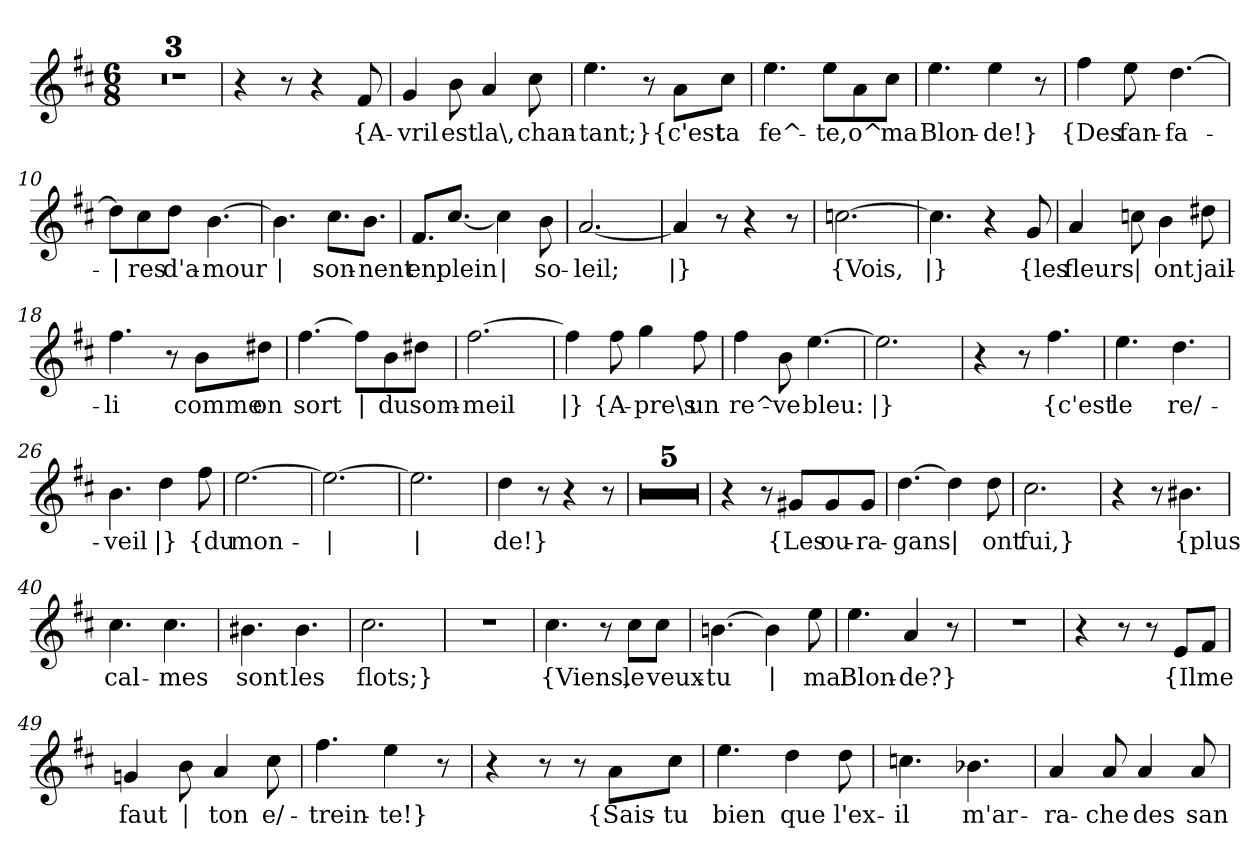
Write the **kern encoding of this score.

**kern	**text
*part1	*part1
*staff1	*staff1
*clefG2	*
*k[f#c#]	*
*M6/8	*
=1	=1
2.r	.
=2	=2
2.r	.
=3	=3
2.r	.
=4	=4
4r	.
8r	.
4r	.
!	!LO:LY:b
8f#/	{A-
=5	=5
!	!LO:LY:b
4g/	-vril
!	!LO:LY:b
8b\	est
!	!LO:LY:b
4a/	la\,
!	!LO:LY:b
8cc#\	chan-
=6	=6
!	!LO:LY:b
4.ee\	-tant;}
8r	.
!	!LO:LY:b
8a\L	{c'est
!	!LO:LY:b
8cc#\J	ta
=7	=7
!	!LO:LY:b
4.ee\	fe^-
!	!LO:LY:b
8ee\L	-te,
!	!LO:LY:b
8a\	o^
!	!LO:LY:b
8cc#\J	ma
=8	=8
!	!LO:LY:b
4.ee\	Blon-
!	!LO:LY:b
4ee\	-de!}
8r	.
!!LO:LB:g=z
=9	=9
!	!LO:LY:b
4ff#\	{Des
!	!LO:LY:b
8ee\	fan-
!	!LO:LY:b
[4.dd\	-fa-
=10	=10
!	!LO:LY:b
8dd\L]	|
!	!LO:LY:b
8cc#\	-res
!	!LO:LY:b
8dd\J	d'a-
!	!LO:LY:b
[4.b\	-mour
=11	=11
!	!LO:LY:b
4.b\]	|
!	!LO:LY:b
8.cc#\L	son-
!	!LO:LY:b
8.b\J	-nent
=12	=12
!	!LO:LY:b
8.f#/L	en
!	!LO:LY:b
[8.cc#/J	plein
!	!LO:LY:b
4cc#\]	|
!	!LO:LY:b
8b\	so-
=13	=13
!	!LO:LY:b
[2.a/	-leil;
=14	=14
!	!LO:LY:b
4a/]	|}
8r	.
4r	.
8r	.
=15	=15
!	!LO:LY:b
[2.ccn\	{Vois,
=16	=16
!	!LO:LY:b
4.cc\]	|}
4r	.
!	!LO:LY:b
8g/	{les
!!LO:LB:g=z
=17	=17
!	!LO:LY:b
4a/	fleurs
!	!LO:LY:b
8ccn\	|
!	!LO:LY:b
4b\	ont
!	!LO:LY:b
8dd#X\	jail-
=18	=18
!	!LO:LY:b
4.ff#\	-li
8r	.
!	!LO:LY:b
8b\L	comme
!	!LO:LY:b
8dd#X\J	on
=19	=19
!	!LO:LY:b
[4.ff#\	sort
!	!LO:LY:b
8ff#\L]	|
!	!LO:LY:b
8b\	du
!	!LO:LY:b
8dd#X\J	som-
=20	=20
!	!LO:LY:b
[2.ff#\	-meil
=21	=21
!	!LO:LY:b
4ff#\]	|}
!	!LO:LY:b
8ff#\	{A-
!	!LO:LY:b
4gg\	-pre\s
!	!LO:LY:b
8ff#\	un
=22	=22
!	!LO:LY:b
4ff#\	re^-
!	!LO:LY:b
8b\	-ve
!	!LO:LY:b
[4.ee\	bleu:
=23	=23
!	!LO:LY:b
2.ee\]	|}
=24	=24
4r	.
8r	.
!	!LO:LY:b
4.ff#\	{c'est
!!LO:LB:g=z
=25	=25
!	!LO:LY:b
4.ee\	le
!	!LO:LY:b
4.dd\	re/-
=26	=26
!	!LO:LY:b
4.b\	-veil
!	!LO:LY:b
4dd\	|}
!	!LO:LY:b
8ff#\	{du
=27	=27
!	!LO:LY:b
[2.ee\	mon-
=28	=28
!	!LO:LY:b
2.ee\_	|
=29	=29
!	!LO:LY:b
2.ee\]	|
=30	=30
!	!LO:LY:b
4dd\	-de!}
8r	.
4r	.
8r	.
=31	=31
2.r	.
=32	=32
2.r	.
=33	=33
2.r	.
=34	=34
2.r	.
=35	=35
2.r	.
=36	=36
4r	.
8r	.
!	!LO:LY:b
8g#X/L	{Les
!	!LO:LY:b
8g#/	ou-
!	!LO:LY:b
8g#/J	-ra-
!!LO:LB:g=z
=37	=37
!	!LO:LY:b
[4.dd\	-gans
!	!LO:LY:b
4dd\]	|
!	!LO:LY:b
8dd\	ont
=38	=38
!	!LO:LY:b
2.cc#\	fui,}
=39	=39
4r	.
8r	.
!	!LO:LY:b
4.b#X\	{plus
=40	=40
!	!LO:LY:b
4.cc#\	cal-
!	!LO:LY:b
4.cc#\	-mes
=41	=41
!	!LO:LY:b
4.b#X\	sont
!	!LO:LY:b
4.b#\	les
=42	=42
!	!LO:LY:b
2.cc#\	flots;}
=43	=43
2.r	.
=44	=44
!	!LO:LY:b
4.cc#\	{Viens,
8r	.
!	!LO:LY:b
8cc#\L	le
!	!LO:LY:b
8cc#\J	veux-
=45	=45
!	!LO:LY:b
[4.bn\	-tu
!	!LO:LY:b
4bn\]	|
!	!LO:LY:b
8ee\	ma
=46	=46
!	!LO:LY:b
4.ee\	Blon-
!	!LO:LY:b
4a/	-de?}
8r	.
!!LO:LB:g=z
=47	=47
2.r	.
=48	=48
4r	.
8r	.
8r	.
!	!LO:LY:b
8e/L	{Il
!	!LO:LY:b
8f#/J	me
=49	=49
!	!LO:LY:b
4gn/	faut
!	!LO:LY:b
8b\	|
!	!LO:LY:b
4a/	ton
!	!LO:LY:b
8cc#\	e/-
=50	=50
!	!LO:LY:b
4.ff#\	-trein-
!	!LO:LY:b
4ee\	-te!}
8r	.
=51	=51
4r	.
8r	.
8r	.
!	!LO:LY:b
8a\L	{Sais-
!	!LO:LY:b
8cc#\J	-tu
=52	=52
!	!LO:LY:b
4.ee\	bien
!	!LO:LY:b
4dd\	que
!	!LO:LY:b
8dd\	l'ex-
=53	=53
!	!LO:LY:b
4.ccn\	-il
!	!LO:LY:b
4.b-X\	m'ar-
=54	=54
!	!LO:LY:b
4a/	-ra-
!	!LO:LY:b
8a/	-che
!	!LO:LY:b
4a/	des
!	!LO:LY:b
8a/	san-
=	=
*-	*-
